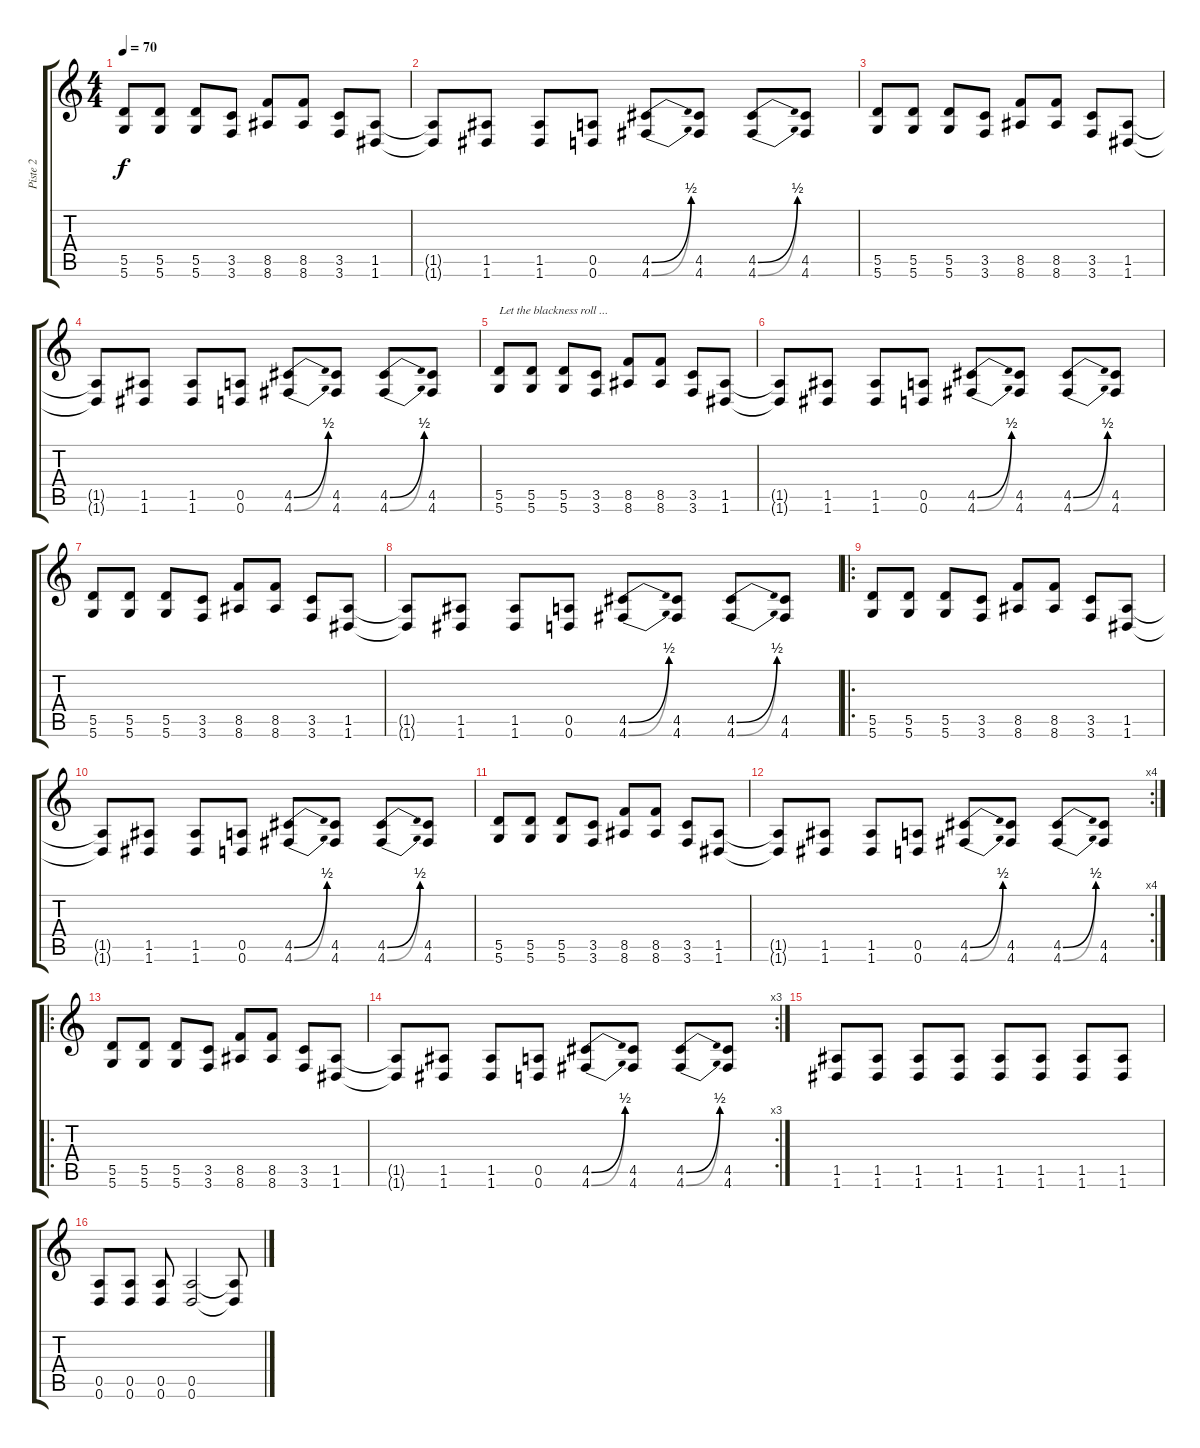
\track ("Piste 2" "Piste 2") {instrument distortionguitar}
\staff {score tabs}
\tuning (E4 B3 G3 D3 A2 D2) {hide}
\ts (4 4)
\tempo 70
\clef g2
\ks c
(5.5 5.6).8{dy f instrument distortionguitar} (5.5 5.6).8 (5.5 5.6).8 (3.5 3.6).8 (8.5 8.6).8 (8.5 8.6).8 (3.5 3.6).8 (1.5 1.6).8 |
(1.5{t} 1.6{t}).8 (1.5 1.6).8 (1.5 1.6).8 (0.5 0.6).8 (4.5{be (bend 0 0 60 2)} 4.6{be (bend 0 0 60 2)}).8 (4.5 4.6).8 (4.5{be (bend 0 0 60 2)} 4.6{be (bend 0 0 60 2)}).8 (4.5 4.6).8 |
(5.5 5.6).8 (5.5 5.6).8 (5.5 5.6).8 (3.5 3.6).8 (8.5 8.6).8 (8.5 8.6).8 (3.5 3.6).8 (1.5 1.6).8 |
(1.5{t} 1.6{t}).8 (1.5 1.6).8 (1.5 1.6).8 (0.5 0.6).8 (4.5{be (bend 0 0 60 2)} 4.6{be (bend 0 0 60 2)}).8 (4.5 4.6).8 (4.5{be (bend 0 0 60 2)} 4.6{be (bend 0 0 60 2)}).8 (4.5 4.6).8 |
(5.5 5.6).8{txt "Let the blackness roll ..."} (5.5 5.6).8 (5.5 5.6).8 (3.5 3.6).8 (8.5 8.6).8 (8.5 8.6).8 (3.5 3.6).8 (1.5 1.6).8 |
(1.5{t} 1.6{t}).8 (1.5 1.6).8 (1.5 1.6).8 (0.5 0.6).8 (4.5{be (bend 0 0 60 2)} 4.6{be (bend 0 0 60 2)}).8 (4.5 4.6).8 (4.5{be (bend 0 0 60 2)} 4.6{be (bend 0 0 60 2)}).8 (4.5 4.6).8 |
(5.5 5.6).8 (5.5 5.6).8 (5.5 5.6).8 (3.5 3.6).8 (8.5 8.6).8 (8.5 8.6).8 (3.5 3.6).8 (1.5 1.6).8 |
(1.5{t} 1.6{t}).8 (1.5 1.6).8 (1.5 1.6).8 (0.5 0.6).8 (4.5{be (bend 0 0 60 2)} 4.6{be (bend 0 0 60 2)}).8 (4.5 4.6).8 (4.5{be (bend 0 0 60 2)} 4.6{be (bend 0 0 60 2)}).8 (4.5 4.6).8 |
\ro
(5.5 5.6).8 (5.5 5.6).8 (5.5 5.6).8 (3.5 3.6).8 (8.5 8.6).8 (8.5 8.6).8 (3.5 3.6).8 (1.5 1.6).8 |
(1.5{t} 1.6{t}).8 (1.5 1.6).8 (1.5 1.6).8 (0.5 0.6).8 (4.5{be (bend 0 0 60 2)} 4.6{be (bend 0 0 60 2)}).8 (4.5 4.6).8 (4.5{be (bend 0 0 60 2)} 4.6{be (bend 0 0 60 2)}).8 (4.5 4.6).8 |
(5.5 5.6).8 (5.5 5.6).8 (5.5 5.6).8 (3.5 3.6).8 (8.5 8.6).8 (8.5 8.6).8 (3.5 3.6).8 (1.5 1.6).8 |
\rc 4
(1.5{t} 1.6{t}).8 (1.5 1.6).8 (1.5 1.6).8 (0.5 0.6).8 (4.5{be (bend 0 0 60 2)} 4.6{be (bend 0 0 60 2)}).8 (4.5 4.6).8 (4.5{be (bend 0 0 60 2)} 4.6{be (bend 0 0 60 2)}).8 (4.5 4.6).8 |
\ro
(5.5 5.6).8 (5.5 5.6).8 (5.5 5.6).8 (3.5 3.6).8 (8.5 8.6).8 (8.5 8.6).8 (3.5 3.6).8 (1.5 1.6).8 |
\rc 3
(1.5{t} 1.6{t}).8 (1.5 1.6).8 (1.5 1.6).8 (0.5 0.6).8 (4.5{be (bend 0 0 60 2)} 4.6{be (bend 0 0 60 2)}).8 (4.5 4.6).8 (4.5{be (bend 0 0 60 2)} 4.6{be (bend 0 0 60 2)}).8 (4.5 4.6).8 |
(1.5 1.6).8 (1.5 1.6).8 (1.5 1.6).8 (1.5 1.6).8 (1.5 1.6).8 (1.5 1.6).8 (1.5 1.6).8 (1.5 1.6).8 |
(0.5 0.6).8 (0.5 0.6).8 (0.5 0.6).8 (0.5 0.6).2 (0.5{t} 0.6{t}).8
